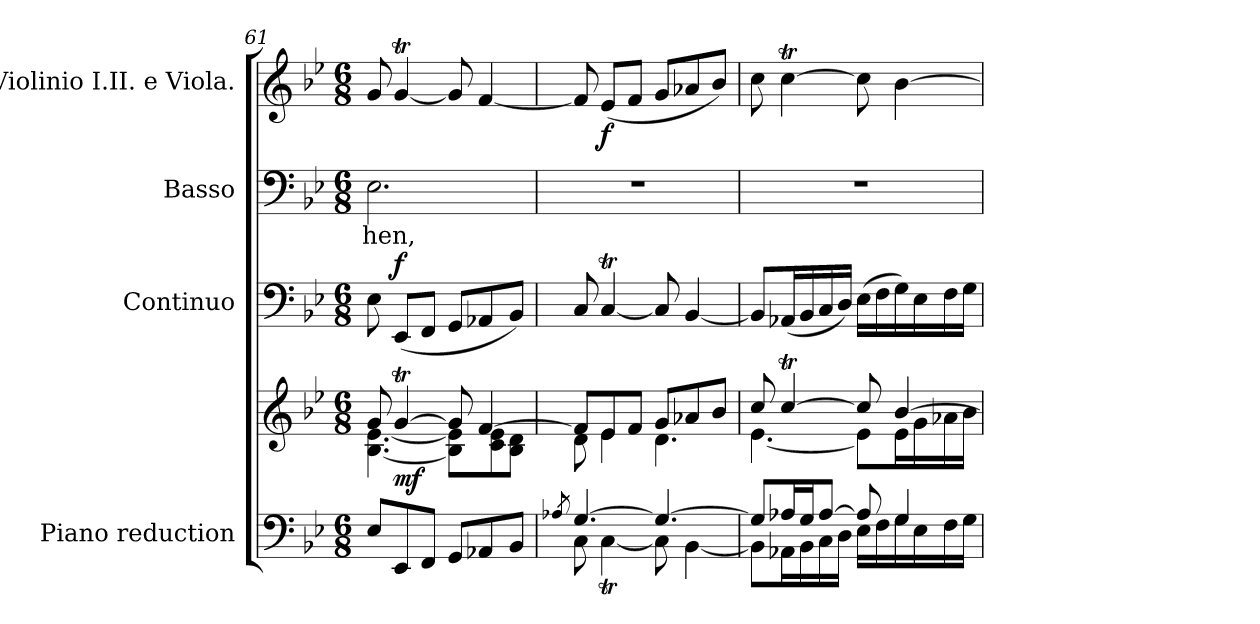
**kern	**kern	**dynam	**kern	**dynam	**kern	**text	**kern	**dynam
*part4	*part4	*part4	*part3	*part3	*part2	*part2	*part1	*part1
*staff5	*staff4	*staff4/5	*staff3	*staff3	*staff2	*staff2	*staff1	*staff1
*I"Piano reduction	*	*	*I"Continuo	*	*I"Basso	*	*I"Violinio I.II. e Viola.	*
*I'Pno	*	*	*	*	*	*	*	*
*clefF4	*clefG2	*	*clefF4	*	*clefF4	*	*clefG2	*
*k[b-e-]	*k[b-e-]	*	*k[b-e-]	*	*k[b-e-]	*	*k[b-e-]	*
*M6/8	*M6/8	*	*M6/8	*	*M6/8	*	*M6/8	*
=61	=61	=61	=61	=61	=61	=61	=61	=61
*	*^	*	*	*	*	*	*	*
!	!	!	!	!	!	!	!LO:LY:b	!	!
8E-/L	8g/	[4.B-\ [4.e-\	.	8E-\	.	2.E-\	-hen,	8g/	.
!	!	!	!LO:DY:b	!	!LO:DY:a	!	!	!	!
8EE-/	[4gT/	.	mf	(<8EE-/L	f	.	.	[4gT/	.
8FF/J	.	.	.	8FF/J	.	.	.	.	.
8GG/L	8g/]	8B-\] 8e-\]L	.	8GG/L	.	.	.	8g/]	.
8AA-X/	[4f/	8c\ 8e-\	.	8AA-X/	.	.	.	[4f/	.
8BB-/J	.	8B-\ 8d\J	.	8BB-/J)	.	.	.	.	.
=62	=62	=62	=62	=62	=62	=62	=62	=62	=62
8qA-X/	.	.	.	.	.	.	.	.	.
*^	*	*	*	*	*	*	*	*	*
[4.G/	8C\	8f/L]	8d\	.	8C/	.	2.r	.	8f/]	.
!	!	!	!	!	!	!	!	!	!	!LO:DY:b
.	[4CT\	8e-/	4e-\	.	[4CT/	.	.	.	(<8e-/L	f
.	.	8f/J	.	.	.	.	.	.	8f/J	.
4.G/_	8C\]	8g/L	4.d\	.	8C/]	.	.	.	8g/L	.
.	[4BB-\	8a-X/	.	.	[4BB-/	.	.	.	8a-X/	.
.	.	8b-/J	.	.	.	.	.	.	8b-/J)	.
=63	=63	=63	=63	=63	=63	=63	=63	=63	=63	=63
8G/L]	8BB-\L]	8cc/	[4.e-\	.	8BB-/L]	.	2.r	.	8cc\	.
16A-X/L	16AA-X\L	[4ccT/	.	.	(<16AA-X/L	.	.	.	[4ccT\	.
16G/J	16BB-\	.	.	.	16BB-/	.	.	.	.	.
[8A-/J	16C\	.	.	.	16C/	.	.	.	.	.
.	16D\JJ	.	.	.	16D/JJ)	.	.	.	.	.
8A-/]	16E-\LL	8cc/]	8e-\L]	.	(>16E-\LL	.	.	.	8cc\]	.
.	16F\	.	.	.	16F\	.	.	.	.	.
4G/	16G\	[4b-/	16e-\L	.	16G\)	.	.	.	[4b-\	.
.	16E-\	.	16g\	.	16E-\	.	.	.	.	.
.	16F\	.	16a-X\	.	16F\	.	.	.	.	.
.	16G\JJ	.	16b-\JJ	.	16G\JJ	.	.	.	.	.
*v	*v	*	*	*	*	*	*	*	*	*
*	*v	*v	*	*	*	*	*	*	*
=	=	=	=	=	=	=	=	=
*-	*-	*-	*-	*-	*-	*-	*-	*-
